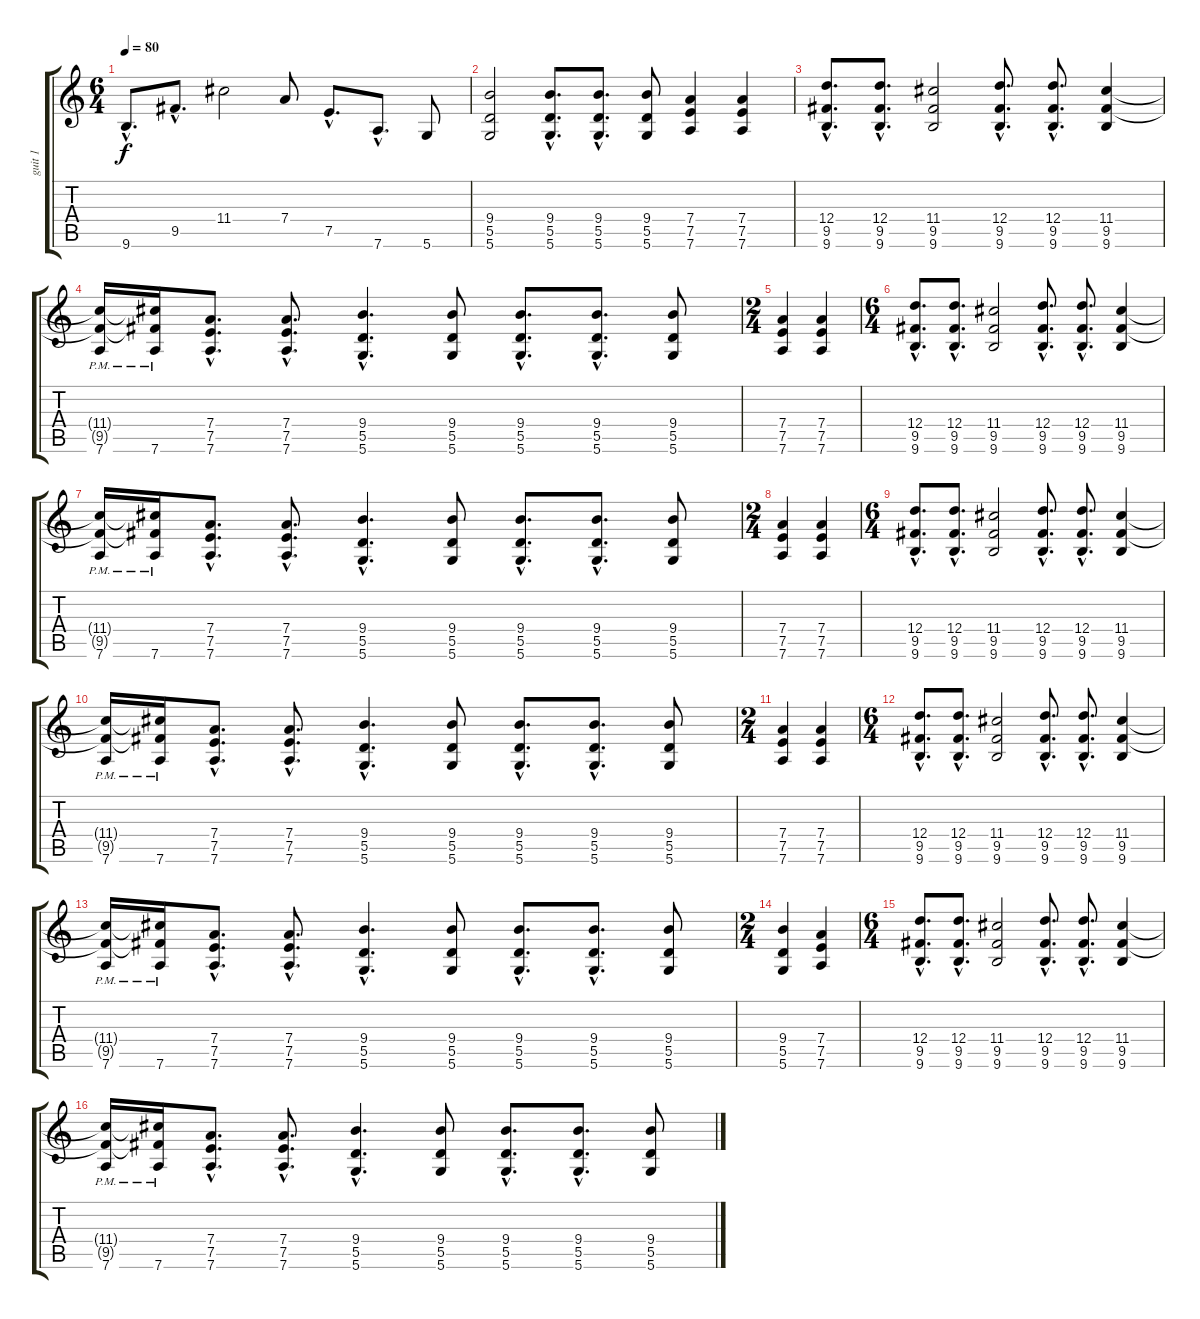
\track ("guit 1" "guit 1") {instrument acousticguitarsteel}
\staff {score tabs}
\tuning (E4 B3 G3 D3 A2 D2) {hide}
\ts (6 4)
\tempo 80
\clef g2
\ks c
9.6{hac}.8{d dy f instrument acousticguitarsteel} 9.5{hac}.8{d} 11.4.2 7.4.8 7.5{hac}.8{d} 7.6{hac}.8{d} 5.6.8 |
(9.4 5.5 5.6).2 (9.4{hac} 5.5{hac} 5.6{hac}).8{d} (9.4{hac} 5.5{hac} 5.6{hac}).8{d} (9.4 5.5 5.6).8 (7.4 7.5 7.6).4 (7.4 7.5 7.6).4 |
(12.4{hac} 9.5{hac} 9.6{hac}).8{d} (12.4{hac} 9.5{hac} 9.6{hac}).8{d} (11.4 9.5 9.6).2 (12.4{hac} 9.5{hac} 9.6{hac}).8{d} (12.4{hac} 9.5{hac} 9.6{hac}).8{d} (11.4 9.5 9.6).4 |
(11.4{t} 9.5{t} 7.6{pm}).16 (11.4{t} 9.5{t} 7.6{pm}).16 (7.4{hac} 7.5{hac} 7.6{hac}).8{d} (7.4{hac} 7.5{hac} 7.6{hac}).8{d} (9.4{hac} 5.5{hac} 5.6{hac}).4{d} (9.4 5.5 5.6).8 (9.4{hac} 5.5{hac} 5.6{hac}).8{d} (9.4{hac} 5.5{hac} 5.6{hac}).8{d} (9.4 5.5 5.6).8 |
\ts (2 4)
(7.4 7.5 7.6).4 (7.4 7.5 7.6).4 |
\ts (6 4)
(12.4{hac} 9.5{hac} 9.6{hac}).8{d} (12.4{hac} 9.5{hac} 9.6{hac}).8{d} (11.4 9.5 9.6).2 (12.4{hac} 9.5{hac} 9.6{hac}).8{d} (12.4{hac} 9.5{hac} 9.6{hac}).8{d} (11.4 9.5 9.6).4 |
(11.4{t} 9.5{t} 7.6{pm}).16 (11.4{t} 9.5{t} 7.6{pm}).16 (7.4{hac} 7.5{hac} 7.6{hac}).8{d} (7.4{hac} 7.5{hac} 7.6{hac}).8{d} (9.4{hac} 5.5{hac} 5.6{hac}).4{d} (9.4 5.5 5.6).8 (9.4{hac} 5.5{hac} 5.6{hac}).8{d} (9.4{hac} 5.5{hac} 5.6{hac}).8{d} (9.4 5.5 5.6).8 |
\ts (2 4)
(7.4 7.5 7.6).4 (7.4 7.5 7.6).4 |
\ts (6 4)
(12.4{hac} 9.5{hac} 9.6{hac}).8{d} (12.4{hac} 9.5{hac} 9.6{hac}).8{d} (11.4 9.5 9.6).2 (12.4{hac} 9.5{hac} 9.6{hac}).8{d} (12.4{hac} 9.5{hac} 9.6{hac}).8{d} (11.4 9.5 9.6).4 |
(11.4{t} 9.5{t} 7.6{pm}).16 (11.4{t} 9.5{t} 7.6{pm}).16 (7.4{hac} 7.5{hac} 7.6{hac}).8{d} (7.4{hac} 7.5{hac} 7.6{hac}).8{d} (9.4{hac} 5.5{hac} 5.6{hac}).4{d} (9.4 5.5 5.6).8 (9.4{hac} 5.5{hac} 5.6{hac}).8{d} (9.4{hac} 5.5{hac} 5.6{hac}).8{d} (9.4 5.5 5.6).8 |
\ts (2 4)
(7.4 7.5 7.6).4 (7.4 7.5 7.6).4 |
\ts (6 4)
(12.4{hac} 9.5{hac} 9.6{hac}).8{d} (12.4{hac} 9.5{hac} 9.6{hac}).8{d} (11.4 9.5 9.6).2 (12.4{hac} 9.5{hac} 9.6{hac}).8{d} (12.4{hac} 9.5{hac} 9.6{hac}).8{d} (11.4 9.5 9.6).4 |
(11.4{t} 9.5{t} 7.6{pm}).16 (11.4{t} 9.5{t} 7.6{pm}).16 (7.4{hac} 7.5{hac} 7.6{hac}).8{d instrument overdrivenguitar} (7.4{hac} 7.5{hac} 7.6{hac}).8{d} (9.4{hac} 5.5{hac} 5.6{hac}).4{d} (9.4 5.5 5.6).8 (9.4{hac} 5.5{hac} 5.6{hac}).8{d} (9.4{hac} 5.5{hac} 5.6{hac}).8{d} (9.4 5.5 5.6).8 |
\ts (2 4)
(9.4 5.5 5.6).4 (7.4 7.5 7.6).4 |
\ts (6 4)
(12.4{hac} 9.5{hac} 9.6{hac}).8{d} (12.4{hac} 9.5{hac} 9.6{hac}).8{d} (11.4 9.5 9.6).2 (12.4{hac} 9.5{hac} 9.6{hac}).8{d} (12.4{hac} 9.5{hac} 9.6{hac}).8{d} (11.4 9.5 9.6).4 |
(11.4{t} 9.5{t} 7.6{pm}).16 (11.4{t} 9.5{t} 7.6{pm}).16 (7.4{hac} 7.5{hac} 7.6{hac}).8{d} (7.4{hac} 7.5{hac} 7.6{hac}).8{d} (9.4{hac} 5.5{hac} 5.6{hac}).4{d} (9.4 5.5 5.6).8 (9.4{hac} 5.5{hac} 5.6{hac}).8{d} (9.4{hac} 5.5{hac} 5.6{hac}).8{d} (9.4 5.5 5.6).8
